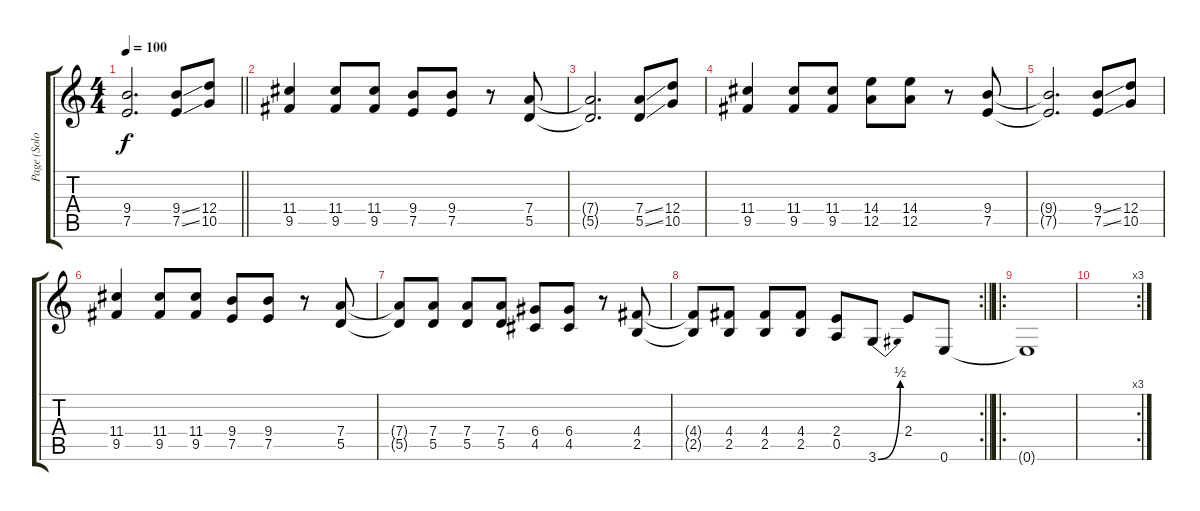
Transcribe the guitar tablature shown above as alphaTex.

\track ("Page (Solo and Fills)" "Page (Solo") {instrument overdrivenguitar}
\staff {score tabs}
\tuning (E4 B3 G3 D3 A2 E2) {hide}
\ts (4 4)
\tempo 100
\clef g2
\barLineRight lightlight
\ks c
(9.4{t} 7.5{t}).2{d dy f} (9.4{ss} 7.5{ss}).8 (12.4 10.5).8 |
(11.4 9.5).4 (11.4 9.5).8 (11.4 9.5).8 (9.4 7.5).8 (9.4 7.5).8 r.8 (7.4 5.5).8 |
(7.4{t} 5.5{t}).2{d} (7.4{ss} 5.5{ss}).8 (12.4 10.5).8 |
(11.4 9.5).4 (11.4 9.5).8 (11.4 9.5).8 (14.4 12.5).8 (14.4 12.5).8 r.8 (9.4 7.5).8 |
(9.4{t} 7.5{t}).2{d} (9.4{ss} 7.5{ss}).8 (12.4 10.5).8 |
(11.4 9.5).4 (11.4 9.5).8 (11.4 9.5).8 (9.4 7.5).8 (9.4 7.5).8 r.8 (7.4 5.5).8 |
(7.4{t} 5.5{t}).8 (7.4 5.5).8 (7.4 5.5).8 (7.4 5.5).8 (6.4 4.5).8 (6.4 4.5).8 r.8 (4.4 2.5).8 |
\rc 2
\barLineRight lightlight
(4.4{t} 2.5{t}).8 (4.4 2.5).8 (4.4 2.5).8 (4.4 2.5).8 (2.4 0.5).8 3.6{be (bend 0 0 60 2)}.8 2.4.8 0.6.8 |
\ro
0.6{t}.1 |
\rc 3
